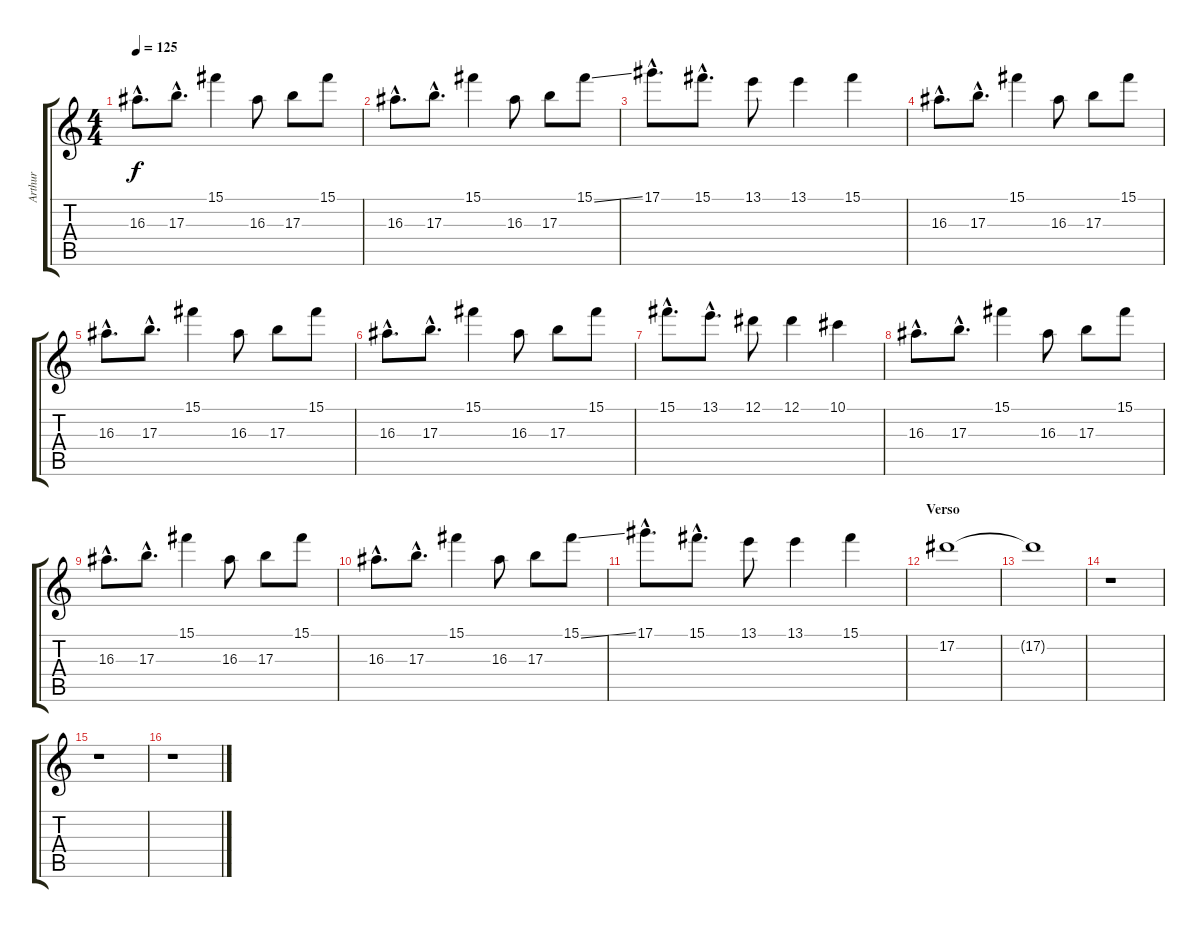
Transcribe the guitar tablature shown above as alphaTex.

\track ("Arthur" "Arthur") {instrument distortionguitar}
\staff {score tabs}
\tuning (Eb4 Bb3 Gb3 Db3 Ab2 Eb2) {hide}
\ts (4 4)
\tempo 125
\clef g2
\ks c
16.3{hac}.8{d dy f} 17.3{hac}.8{d} 15.1.4 16.3.8 17.3.8 15.1.8 |
16.3{hac}.8{d} 17.3{hac}.8{d} 15.1.4 16.3.8 17.3.8 15.1{ss}.8 |
17.1{hac}.8{d} 15.1{hac}.8{d} 13.1.8 13.1.4 15.1.4 |
16.3{hac}.8{d volume 12} 17.3{hac}.8{d} 15.1.4 16.3.8 17.3.8 15.1.8 |
16.3{hac}.8{d} 17.3{hac}.8{d} 15.1.4 16.3.8 17.3.8 15.1.8 |
16.3{hac}.8{d} 17.3{hac}.8{d} 15.1.4 16.3.8 17.3.8 15.1.8 |
15.1{hac}.8{d} 13.1{hac}.8{d} 12.1.8 12.1.4 10.1.4 |
16.3{hac}.8{d} 17.3{hac}.8{d} 15.1.4 16.3.8 17.3.8 15.1.8 |
16.3{hac}.8{d} 17.3{hac}.8{d} 15.1.4 16.3.8 17.3.8 15.1.8 |
16.3{hac}.8{d} 17.3{hac}.8{d} 15.1.4 16.3.8 17.3.8 15.1{ss}.8 |
17.1{hac}.8{d} 15.1{hac}.8{d} 13.1.8 13.1.4 15.1.4 |
\section ("" "Verso")
17.2.1{volume 5} |
17.2{t}.1 |
r.1 |
r.1 |
r.1
